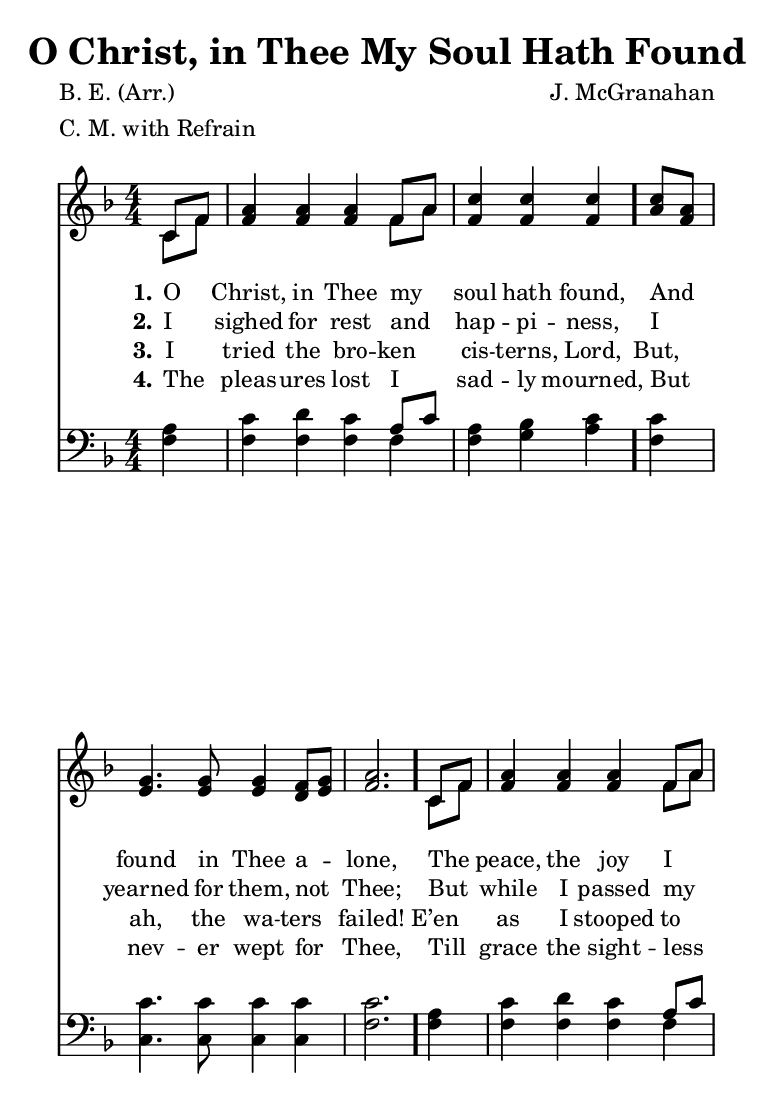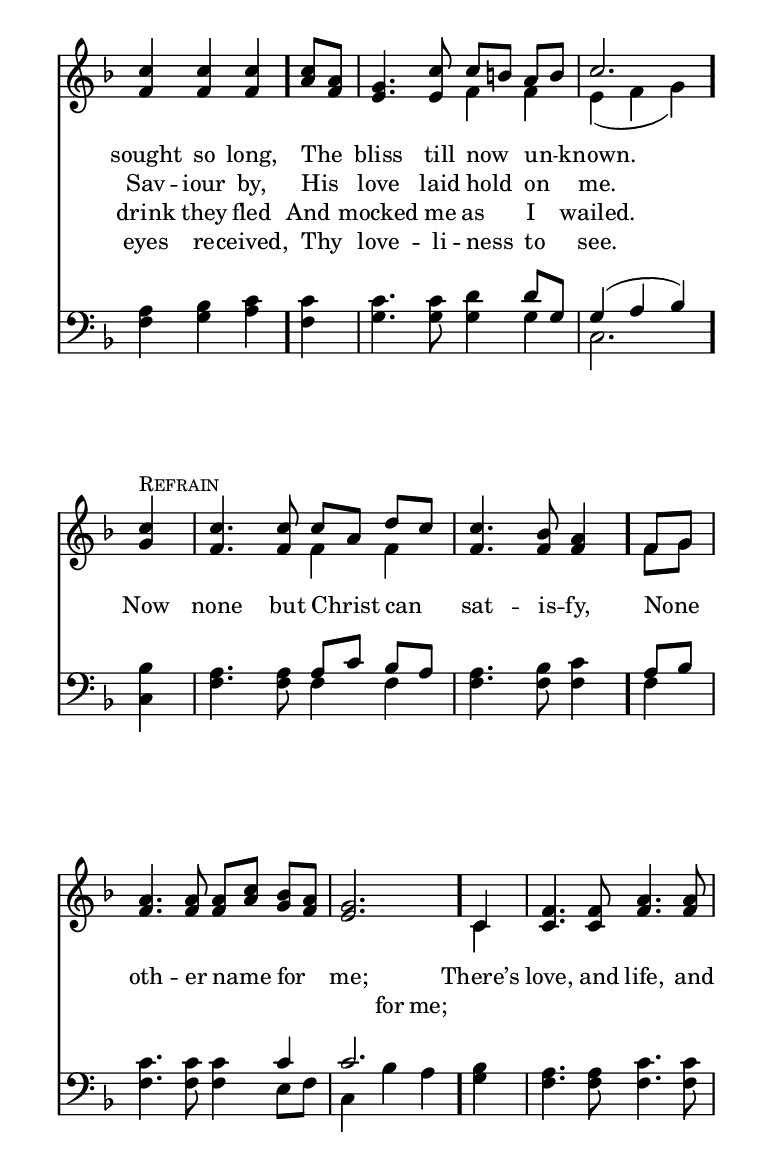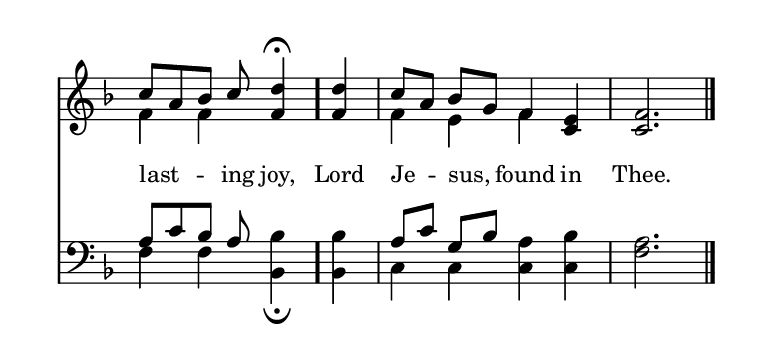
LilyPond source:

\include "common/global.ily"
\paper {
  \include "common/paper.ily"
}

\header{
  %gospel
  hymnnumber = "106"
  title = "O Christ, in Thee My Soul Hath Found"
  tunename = "None But Christ Can Satisfy" % from Metrical Index of Tunes
  meter = "C. M. with Refrain"
  poet = "B. E. (Arr.)"
  composer = "J. McGranahan"
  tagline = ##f
}

% for fermata in MIDI
ta = { \tempo 4=80 }
tb = { \tempo 4=32 }

patternAA = { }

global = {
  \include "common/overrides.ily"
  \override Staff.TimeSignature.style = #'numbered
  \time 4/4
  \override Score.MetronomeMark.transparent = ##t % hide all fermata changes too
  \ta
  \key f \major
  \partial 4
  \autoBeamOff
}

notesSoprano = {
\global
\relative c' {

  c8[ f8] | a4 a4 a4 f8[ a8] | c4 c4 c4
  c8[ a8] | g4. g8 g4 f8[ g8] | a2.
  c,8[ f8] | a4 a4 a4 f8[ a8] | c4 c4 c4
  c8[ a8] | g4. c8 c8[ b!8] a8[ b8] | c2.

  \eogbreak
  << s^\markup { \small \caps "Refrain" }
  { c4 | c4. c8 c8[ a8] d8[ c8] | c4. bes8 a4 } >>
  f8[ g8] | a4. a8 a8[ c8] bes8[ a8] | g2.
  c,4 | f4. f8 a4. a8 | c8[ a8 bes8] c8 \tb d4 \fermata \ta
  d4 | c8[ a8] bes8[ g8] f4 e4 | f2.

  \bar "|."

}
}

notesAlto = {
\global
\relative e' {

  c8[ f8] | f4 f4 f4 f8[ a8] | f4 f4 f4
  a8[ f8] | e4. e8 e4 d8[ e8] | f2.
  c8[ f8] | f4 f4 f4 f8[ a8] | f4 f4 f4
  a8[ f8] | e4. e8 f4 f4 | e4( f4 g4)

  g4 | f4. f8 f4 f4 | f4. f8 f4
  f8[ g8] | f4. f8 f8[ a8] g8[ f8] | e2.
  c4 | c4. c8 f4. f8 | f4 f4 f4
  f4 | f4 e4 f4 c4 | c2.

}
}

notesTenor = {
\global
\relative a {

  a4 | c4 d4 c4 a8[ c8] | a4 bes4 c4
  c4 | c4. c8 c4 c4 | c2.
  a4 | c4 d4 c4 a8[ c8] | a4 bes4 c4
  c4 | c4. c8 d4 d8[ g,8] | g4( a4 bes4)

  bes4 | a4. a8 a8[ c8] bes8[ a8] | a4. bes8 c4
  a8[ bes8] | c4. c8 c4 c4 | c2.
  bes4 | a4. a8 c4. c8 | a8[ c8 bes8] a8 bes4
  bes4 | a8[ c8] g8[ bes8] a4 bes4 | a2.

}
}

notesBass = {
\global
\relative f {

  f4 | f4 f4 f4 f4 | f4 g4 a4
  f4 | c4. c8 c4 c4 | f2.
  f4 | f4 f4 f4 f4 | f4 g4 a4
  f4 | g4. g8 g4 g4 | c,2.

  c4 | f4. f8 f4 f4 | f4. f8 f4
  f4 | f4. f8 f4 e8[ f8] | c4 bes'4 a4
  g4 | f4. f8 f4. f8 | f4 f4 bes,4_\fermata
  bes4 | c4 c4 c4 c4 | f2.

}
}

Refrain = \lyricmode {

Now none but Christ can sat -- is -- fy, \bar "."
None oth -- er name for me; \bar "."
There’s love, and life, and last -- ing joy, \bar "."
Lord Je -- sus, found in Thee. \bar "."

}

wordsA = \lyricmode {
\set stanza = "1."

O Christ, in Thee my soul hath found, \bar "."
And found in Thee a -- lone, \bar "."
The peace, the joy I sought so long, \bar "."
The bliss till now un -- known. \bar "."

}

wordsB = \lyricmode {
\set stanza = "2."

I sighed for rest and hap -- pi -- ness,
I yearned for them, not Thee;
But while I passed my Sav -- iour by,
His love laid hold on me.

\Refrain

}

wordsC = \lyricmode {
\set stanza = "3."

I tried the bro -- ken cis -- terns, Lord,
But, ah, the wa -- ters failed!
E’en as I stooped to drink they fled
And mocked me as I wailed.

}

wordsD = \lyricmode {
\set stanza = "4."

The pleas -- ures lost I sad -- ly mourned,
But nev -- er wept for Thee,
Till grace the sight -- less eyes re -- ceived,
Thy love -- li -- ness to see.

}

underWords = \lyricmode {

{ \repeat unfold 41 { \skip 4 } }
\markup { \with-color #white { _ } } for me;

}

\score {
  \context ChoirStaff <<
    \context Staff = upper <<
      \set Staff.autoBeaming = ##f
      \set ChoirStaff.systemStartDelimiter = #'SystemStartBar
      \set ChoirStaff.printPartCombineTexts = ##f
      \partcombine #'(2 . 11) \notesSoprano \notesAlto
      \context NullVoice = sopranos { \voiceOne << \notesSoprano >> }
      \context Lyrics = one   \lyricsto sopranos \wordsA
      \context Lyrics = two   \lyricsto sopranos \wordsB
      \context Lyrics = three \lyricsto sopranos \wordsC
      \context Lyrics = four  \lyricsto sopranos \wordsD
    >>
    \context Staff = men <<
      \set Staff.autoBeaming = ##f
      \clef bass
      \set ChoirStaff.printPartCombineTexts = ##f
      \partcombine #'(2 . 11) \notesTenor \notesBass
      \context NullVoice = basses { \voiceTwo << \notesBass >> }
    >>
    \context Lyrics = three \lyricsto basses \underWords
  >>
  \layout {
    \include "common/layout.ily"
  }
  \midi{
    \include "common/midi.ily"
  }
}

\version "2.19.49"  % necessary for upgrading to future LilyPond versions.

% vi:set et ts=2 sw=2 ai nocindent syntax=lilypond:
